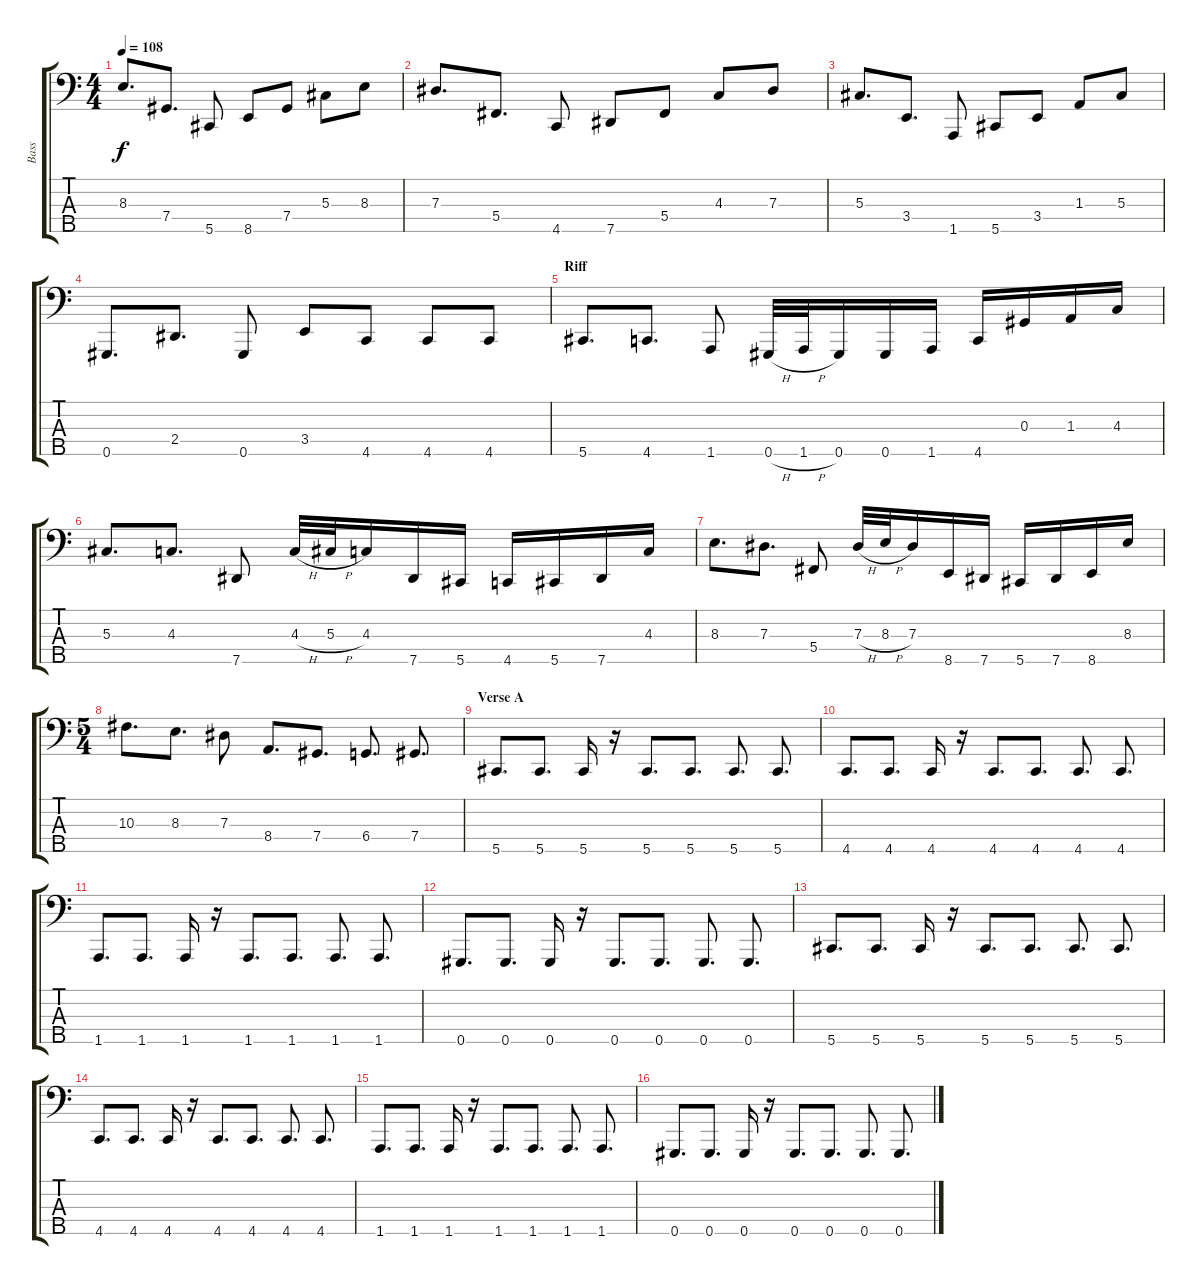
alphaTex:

\track ("Bass" "Bass") {instrument electricbasspick}
\staff {score tabs}
\tuning (Gb2 Db2 Ab1 Db1 Ab0) {hide}
\ts (4 4)
\tempo 108
\clef f4
\ks c
8.3.8{d dy f} 7.4.8{d} 5.5.8 8.5.8 7.4.8 5.3.8 8.3.8 |
7.3.8{d} 5.4.8{d} 4.5.8 7.5.8 5.4.8 4.3.8 7.3.8 |
5.3.8{d} 3.4.8{d} 1.5.8 5.5.8 3.4.8 1.3.8 5.3.8 |
0.5.8{d} 2.4.8{d} 0.5.8 3.4.8 4.5.8 4.5.8 4.5.8 |
\section ("" "Riff")
5.5.8{d} 4.5.8{d} 1.5.8 0.5{h}.32 1.5{h}.32 0.5.16 0.5.16 1.5.16 4.5.16 0.3.16 1.3.16 4.3.16 |
5.3.8{d} 4.3.8{d} 7.5.8 4.3{h}.32 5.3{h}.32 4.3.16 7.5.16 5.5.16 4.5.16 5.5.16 7.5.16 4.3.16 |
8.3.8{d} 7.3.8{d} 5.4.8 7.3{h}.32 8.3{h}.32 7.3.16 8.5.16 7.5.16 5.5.16 7.5.16 8.5.16 8.3.16 |
\ts (5 4)
10.3.8{d} 8.3.8{d} 7.3.8 8.4.8{d} 7.4.8{d} 6.4.8{d} 7.4.8{d} |
\section ("" "Verse A")
5.5.8{d} 5.5.8{d} 5.5.16 r.16 5.5.8{d} 5.5.8{d} 5.5.8{d} 5.5.8{d} |
4.5.8{d} 4.5.8{d} 4.5.16 r.16 4.5.8{d} 4.5.8{d} 4.5.8{d} 4.5.8{d} |
1.5.8{d} 1.5.8{d} 1.5.16 r.16 1.5.8{d} 1.5.8{d} 1.5.8{d} 1.5.8{d} |
0.5.8{d} 0.5.8{d} 0.5.16 r.16 0.5.8{d} 0.5.8{d} 0.5.8{d} 0.5.8{d} |
5.5.8{d} 5.5.8{d} 5.5.16 r.16 5.5.8{d} 5.5.8{d} 5.5.8{d} 5.5.8{d} |
4.5.8{d} 4.5.8{d} 4.5.16 r.16 4.5.8{d} 4.5.8{d} 4.5.8{d} 4.5.8{d} |
1.5.8{d} 1.5.8{d} 1.5.16 r.16 1.5.8{d} 1.5.8{d} 1.5.8{d} 1.5.8{d} |
0.5.8{d} 0.5.8{d} 0.5.16 r.16 0.5.8{d} 0.5.8{d} 0.5.8{d} 0.5.8{d}
